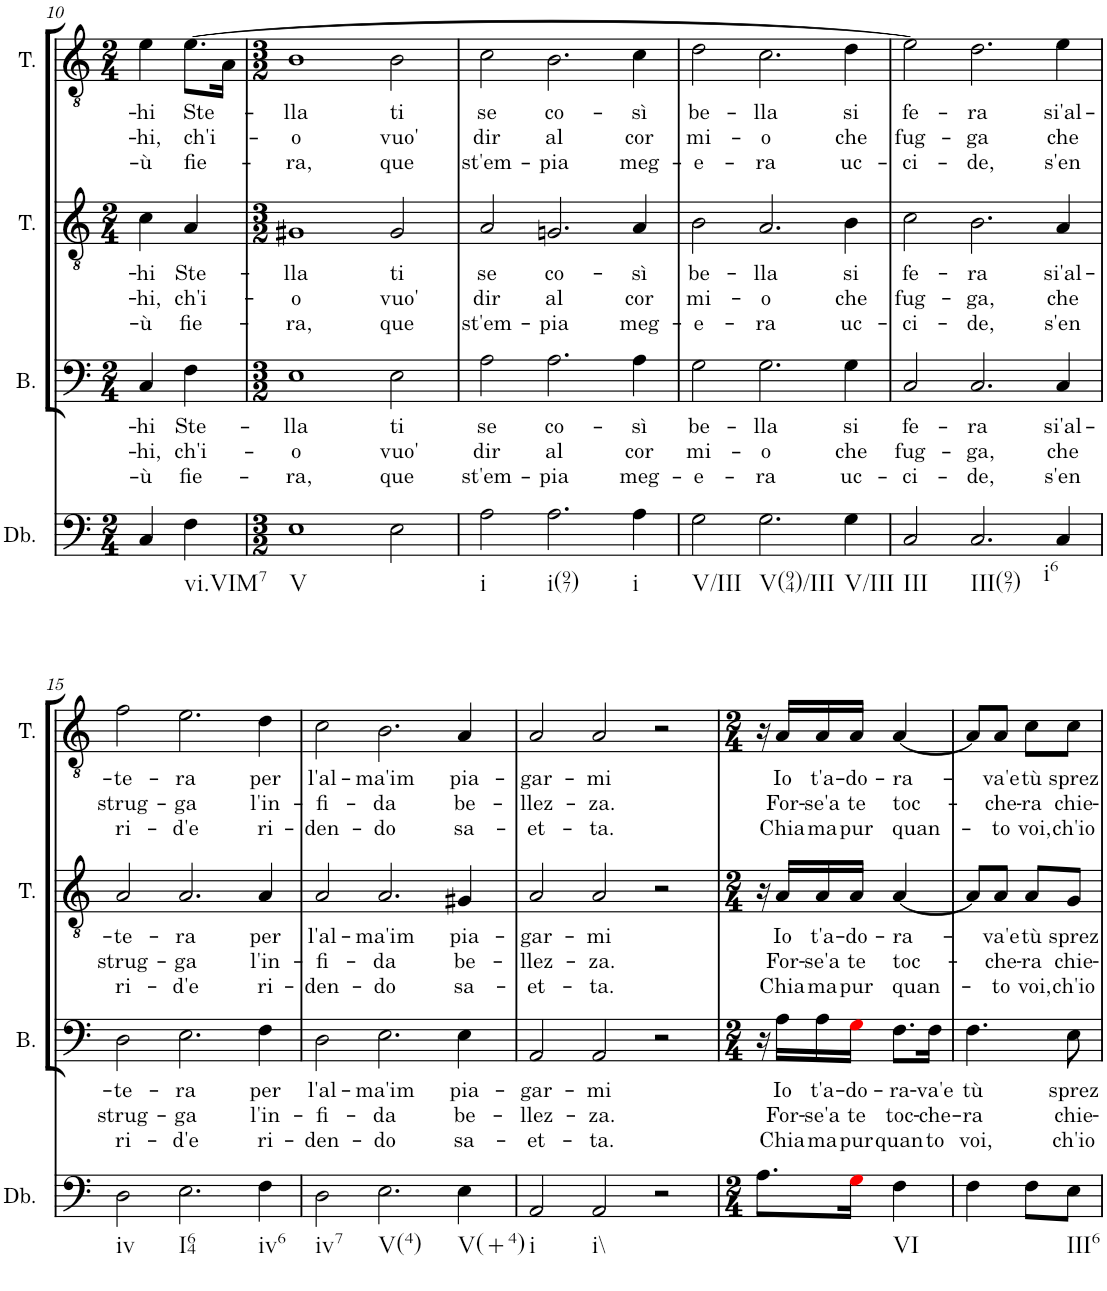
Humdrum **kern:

**kern	**kern	**text	**text	**text	**kern	**text	**text	**text	**kern	**text	**text	**text
*part4	*part3	*part3	*part3	*part3	*part2	*part2	*part2	*part2	*part1	*part1	*part1	*part1
*staff4	*staff3	*staff3	*staff3	*staff3	*staff2	*staff2	*staff2	*staff2	*staff1	*staff1	*staff1	*staff1
*I"Basso Continuo	*I"Bass	*	*	*	*I"Tenor	*	*	*	*I"Tenor	*	*	*
*	*I'B.	*	*	*	*I'T.	*	*	*	*I'T.	*	*	*
!!LO:PB:g=z
*clefF4	*clefF4	*	*	*	*clefGv2	*	*	*	*clefGv2	*	*	*
*Trd7c12	*	*	*	*	*Trd7c12	*	*	*	*Trd7c12	*	*	*
*k[]	*k[]	*	*	*	*k[]	*	*	*	*k[]	*	*	*
*M2/4	*M2/4	*	*	*	*M2/4	*	*	*	*M2/4	*	*	*
=10	=10	=10	=10	=10	=10	=10	=10	=10	=10	=10	=10	=10
!	!	!LO:LY:b	!LO:LY:b	!LO:LY:b	!	!LO:LY:b	!LO:LY:b	!LO:LY:b	!	!LO:LY:b	!LO:LY:b	!LO:LY:b
4C/	4C/	-hi	-hi,	-ù	4c\	-hi	-hi,	-ù	4e\	-hi	-hi,	-ù
!LO:TX:b:t=vi.VIM7	!	!	!	!	!	!	!	!	!	!	!	!
!	!	!LO:LY:b	!LO:LY:b	!LO:LY:b	!	!LO:LY:b	!LO:LY:b	!LO:LY:b	!	!LO:LY:b	!LO:LY:b	!LO:LY:b
4F\	4F\	Ste-	ch'i-	fie-	4A/	Ste-	ch'i-	fie-	[8.e\L	Ste-	ch'i-	fie-
.	.	.	.	.	.	.	.	.	16A\Jk	.	.	.
=11	=11	=11	=11	=11	=11	=11	=11	=11	=11	=11	=11	=11
*M3/2	*M3/2	*	*	*	*M3/2	*	*	*	*M3/2	*	*	*
!LO:TX:b:t=V	!	!	!	!	!	!	!	!	!	!	!	!
!	!	!LO:LY:b	!LO:LY:b	!LO:LY:b	!	!LO:LY:b	!LO:LY:b	!LO:LY:b	!	!LO:LY:b	!LO:LY:b	!LO:LY:b
1E	1E	-lla	-o	-ra,	1G#X	-lla	-o	-ra,	1B	-lla	-o	-ra,
!	!	!LO:LY:b	!LO:LY:b	!LO:LY:b	!	!LO:LY:b	!LO:LY:b	!LO:LY:b	!	!LO:LY:b	!LO:LY:b	!LO:LY:b
2E\	2E\	ti	vuo'	que	2G#/	ti	vuo'	que	2B\	ti	vuo'	que
=12	=12	=12	=12	=12	=12	=12	=12	=12	=12	=12	=12	=12
!LO:TX:b:t=i	!	!	!	!	!	!	!	!	!	!	!	!
!	!	!LO:LY:b	!LO:LY:b	!LO:LY:b	!	!LO:LY:b	!LO:LY:b	!LO:LY:b	!	!LO:LY:b	!LO:LY:b	!LO:LY:b
2A\	2A\	se	dir	st'em-	2A/	se	dir	st'em-	2c\	se	dir	st'em-
!LO:TX:b:t=i(97)	!	!	!	!	!	!	!	!	!	!	!	!
!	!	!LO:LY:b	!LO:LY:b	!LO:LY:b	!	!LO:LY:b	!LO:LY:b	!LO:LY:b	!	!LO:LY:b	!LO:LY:b	!LO:LY:b
2.A\	2.A\	co-	al	-pia	2.Gn/	co-	al	-pia	2.B\	co-	al	-pia
!LO:TX:b:t=i	!	!	!	!	!	!	!	!	!	!	!	!
!	!	!LO:LY:b	!LO:LY:b	!LO:LY:b	!	!LO:LY:b	!LO:LY:b	!LO:LY:b	!	!LO:LY:b	!LO:LY:b	!LO:LY:b
4A\	4A\	-sì	cor	meg-	4A/	-sì	cor	meg-	4c\	-sì	cor	meg-
=13	=13	=13	=13	=13	=13	=13	=13	=13	=13	=13	=13	=13
!LO:TX:b:t=V/III	!	!	!	!	!	!	!	!	!	!	!	!
!	!	!LO:LY:b	!LO:LY:b	!LO:LY:b	!	!LO:LY:b	!LO:LY:b	!LO:LY:b	!	!LO:LY:b	!LO:LY:b	!LO:LY:b
2G\	2G\	be-	mi-	-e-	2B\	be-	mi-	-e-	2d\	be-	mi-	-e-
!LO:TX:b:t=V(94)/III	!	!	!	!	!	!	!	!	!	!	!	!
!	!	!LO:LY:b	!LO:LY:b	!LO:LY:b	!	!LO:LY:b	!LO:LY:b	!LO:LY:b	!	!LO:LY:b	!LO:LY:b	!LO:LY:b
2.G\	2.G\	-lla	-o	-ra	2.A/	-lla	-o	-ra	2.c\	-lla	-o	-ra
!LO:TX:b:t=V/III	!	!	!	!	!	!	!	!	!	!	!	!
!	!	!LO:LY:b	!LO:LY:b	!LO:LY:b	!	!LO:LY:b	!LO:LY:b	!LO:LY:b	!	!LO:LY:b	!LO:LY:b	!LO:LY:b
4G\	4G\	si	che	uc-	4B\	si	che	uc-	4d\	si	che	uc-
=14	=14	=14	=14	=14	=14	=14	=14	=14	=14	=14	=14	=14
!LO:TX:b:t=III	!	!	!	!	!	!	!	!	!	!	!	!
!	!	!LO:LY:b	!LO:LY:b	!LO:LY:b	!	!LO:LY:b	!LO:LY:b	!LO:LY:b	!	!LO:LY:b	!LO:LY:b	!LO:LY:b
2C/	2C/	fe-	fug-	-ci-	2c\	fe-	fug-	-ci-	2e\]	fe-	fug-	-ci-
!LO:TX:b:t=III(97)	!	!	!	!	!	!	!	!	!	!	!	!
!	!	!LO:LY:b	!LO:LY:b	!LO:LY:b	!	!LO:LY:b	!LO:LY:b	!LO:LY:b	!	!LO:LY:b	!LO:LY:b	!LO:LY:b
2.C/	2.C/	-ra	-ga,	-de,	2.B\	-ra	-ga,	-de,	2.d\	-ra	-ga	-de,
!LO:TX:b:t=i6	!	!	!	!	!	!	!	!	!	!	!	!
!	!	!LO:LY:b	!LO:LY:b	!LO:LY:b	!	!LO:LY:b	!LO:LY:b	!LO:LY:b	!	!LO:LY:b	!LO:LY:b	!LO:LY:b
4C/	4C/	si'al-	che	s'en	4A/	si'al-	che	s'en	4e\	si'al-	che	s'en
!!LO:LB:g=z
=15	=15	=15	=15	=15	=15	=15	=15	=15	=15	=15	=15	=15
!LO:TX:b:t=iv	!	!	!	!	!	!	!	!	!	!	!	!
!	!	!LO:LY:b	!LO:LY:b	!LO:LY:b	!	!LO:LY:b	!LO:LY:b	!LO:LY:b	!	!LO:LY:b	!LO:LY:b	!LO:LY:b
2D\	2D\	-te-	strug-	ri-	2A/	-te-	strug-	ri-	2f\	-te-	strug-	ri-
!LO:TX:b:t=I64	!	!	!	!	!	!	!	!	!	!	!	!
!	!	!LO:LY:b	!LO:LY:b	!LO:LY:b	!	!LO:LY:b	!LO:LY:b	!LO:LY:b	!	!LO:LY:b	!LO:LY:b	!LO:LY:b
2.E\	2.E\	-ra	-ga	-d'e	2.A/	-ra	-ga	-d'e	2.e\	-ra	-ga	-d'e
!LO:TX:b:t=iv6	!	!	!	!	!	!	!	!	!	!	!	!
!	!	!LO:LY:b	!LO:LY:b	!LO:LY:b	!	!LO:LY:b	!LO:LY:b	!LO:LY:b	!	!LO:LY:b	!LO:LY:b	!LO:LY:b
4F\	4F\	per	l'in-	ri-	4A/	per	l'in-	ri-	4d\	per	l'in-	ri-
=16	=16	=16	=16	=16	=16	=16	=16	=16	=16	=16	=16	=16
!LO:TX:b:t=iv7	!	!	!	!	!	!	!	!	!	!	!	!
!	!	!LO:LY:b	!LO:LY:b	!LO:LY:b	!	!LO:LY:b	!LO:LY:b	!LO:LY:b	!	!LO:LY:b	!LO:LY:b	!LO:LY:b
2D\	2D\	l'al-	-fi-	-den-	2A/	l'al-	-fi-	-den-	2c\	l'al-	-fi-	-den-
!LO:TX:b:t=V(4)	!	!	!	!	!	!	!	!	!	!	!	!
!	!	!LO:LY:b	!LO:LY:b	!LO:LY:b	!	!LO:LY:b	!LO:LY:b	!LO:LY:b	!	!LO:LY:b	!LO:LY:b	!LO:LY:b
2.E\	2.E\	-ma'im	-da	-do	2.A/	-ma'im	-da	-do	2.B\	-ma'im	-da	-do
!LO:TX:b:t=V(+4)	!	!	!	!	!	!	!	!	!	!	!	!
!	!	!LO:LY:b	!LO:LY:b	!LO:LY:b	!	!LO:LY:b	!LO:LY:b	!LO:LY:b	!	!LO:LY:b	!LO:LY:b	!LO:LY:b
4E\	4E\	pia-	be-	sa-	4G#X/	pia-	be-	sa-	4A/	pia-	be-	sa-
=17	=17	=17	=17	=17	=17	=17	=17	=17	=17	=17	=17	=17
!LO:TX:b:t=i	!	!	!	!	!	!	!	!	!	!	!	!
!	!	!LO:LY:b	!LO:LY:b	!LO:LY:b	!	!LO:LY:b	!LO:LY:b	!LO:LY:b	!	!LO:LY:b	!LO:LY:b	!LO:LY:b
2AA/	2AA/	-gar-	-llez-	-et-	2A/	-gar-	-llez-	-et-	2A/	-gar-	-llez-	-et-
!LO:TX:b:t=i\\	!	!	!	!	!	!	!	!	!	!	!	!
!	!	!LO:LY:b	!LO:LY:b	!LO:LY:b	!	!LO:LY:b	!LO:LY:b	!LO:LY:b	!	!LO:LY:b	!LO:LY:b	!LO:LY:b
2AA/	2AA/	-mi	-za.	-ta.	2A/	-mi	-za.	-ta.	2A/	-mi	-za.	-ta.
2r	2r	.	.	.	2r	.	.	.	2r	.	.	.
=18	=18	=18	=18	=18	=18	=18	=18	=18	=18	=18	=18	=18
*M2/4	*M2/4	*	*	*	*M2/4	*	*	*	*M2/4	*	*	*
8.A\L	16r	.	.	.	16r	.	.	.	16r	.	.	.
!	!	!LO:LY:b	!LO:LY:b	!LO:LY:b	!	!LO:LY:b	!LO:LY:b	!LO:LY:b	!	!LO:LY:b	!LO:LY:b	!LO:LY:b
.	16A\LL	Io	For-	Chia-	16A/LL	Io	For-	Chia-	16A/LL	Io	For-	Chia-
!	!	!LO:LY:b	!LO:LY:b	!LO:LY:b	!	!LO:LY:b	!LO:LY:b	!LO:LY:b	!	!LO:LY:b	!LO:LY:b	!LO:LY:b
.	16A\	t'a-	-se'a	-ma	16A/	t'a-	-se'a	-ma	16A/	t'a-	-se'a	-ma
!	!	!LO:LY:b	!LO:LY:b	!LO:LY:b	!	!LO:LY:b	!LO:LY:b	!LO:LY:b	!	!LO:LY:b	!LO:LY:b	!LO:LY:b
16Gi\Jk	16Gi\JJ	-do-	te	pur	16A/JJ	-do-	te	pur	16A/JJ	-do-	te	pur
!LO:TX:b:t=VI	!	!	!	!	!	!	!	!	!	!	!	!
!	!	!LO:LY:b	!LO:LY:b	!LO:LY:b	!	!LO:LY:b	!LO:LY:b	!LO:LY:b	!	!LO:LY:b	!LO:LY:b	!LO:LY:b
4F\	8.F\L	-ra-	toc-	quan-	[4A/	-ra-	toc-	quan-	[4A/	-ra-	toc-	quan-
!	!	!LO:LY:b	!LO:LY:b	!LO:LY:b	!	!	!	!	!	!	!	!
.	16F\Jk	-va'e	-che-	-to	.	.	.	.	.	.	.	.
=19	=19	=19	=19	=19	=19	=19	=19	=19	=19	=19	=19	=19
!	!	!LO:LY:b	!LO:LY:b	!LO:LY:b	!	!	!	!	!	!	!	!
4F\	4.F\	tù	-ra	voi,	8A/L]	.	.	.	8A/L]	.	.	.
!	!	!	!	!	!	!LO:LY:b	!LO:LY:b	!LO:LY:b	!	!LO:LY:b	!LO:LY:b	!LO:LY:b
.	.	.	.	.	8A/J	-va'e	-che-	-to	8A/J	-va'e	-che-	-to
!	!	!	!	!	!	!LO:LY:b	!LO:LY:b	!LO:LY:b	!	!LO:LY:b	!LO:LY:b	!LO:LY:b
8F\L	.	.	.	.	8A/L	tù	-ra	voi,	8c\L	tù	-ra	voi,
!LO:TX:b:t=III6	!	!	!	!	!	!	!	!	!	!	!	!
!	!	!LO:LY:b	!LO:LY:b	!LO:LY:b	!	!LO:LY:b	!LO:LY:b	!LO:LY:b	!	!LO:LY:b	!LO:LY:b	!LO:LY:b
8E\J	8E\	sprez-	chie-	ch'io	8G/J	sprez-	chie-	ch'io	8c\J	sprez-	chie-	ch'io
=	=	=	=	=	=	=	=	=	=	=	=	=
*-	*-	*-	*-	*-	*-	*-	*-	*-	*-	*-	*-	*-
